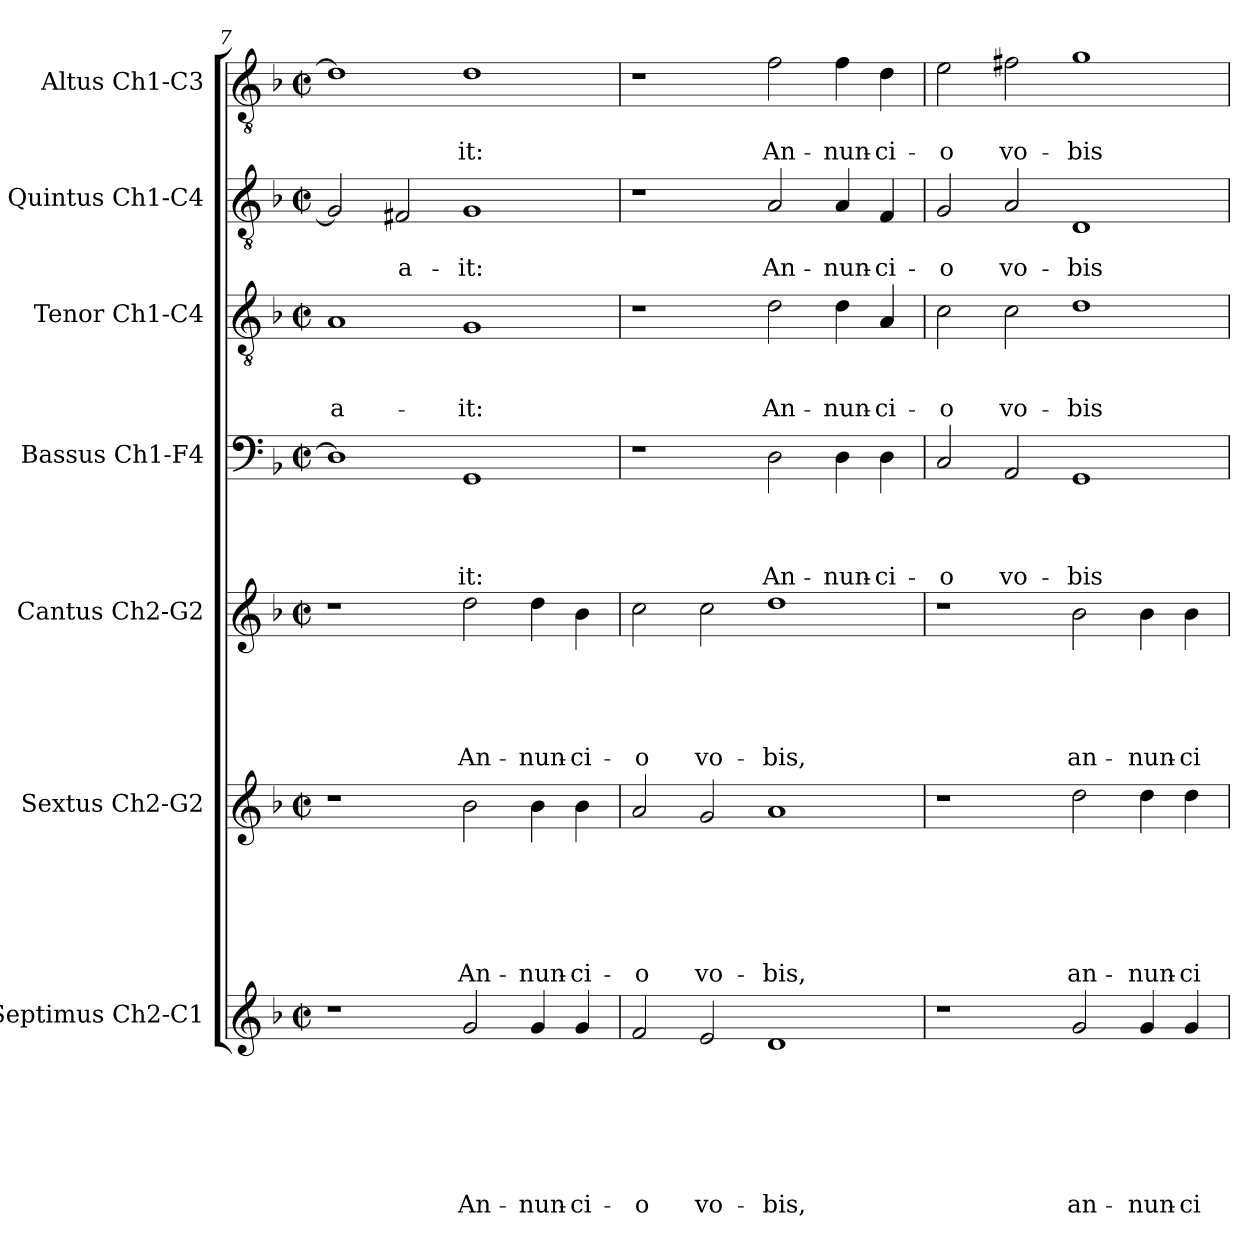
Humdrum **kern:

**kern	**text	**text	**text	**text	**text	**text	**text	**kern	**text	**text	**text	**text	**text	**text	**kern	**text	**text	**text	**text	**text	**kern	**text	**text	**text	**text	**kern	**text	**text	**text	**kern	**text	**text	**kern	**text	**text
*part7	*part7	*part7	*part7	*part7	*part7	*part7	*part7	*part6	*part6	*part6	*part6	*part6	*part6	*part6	*part5	*part5	*part5	*part5	*part5	*part5	*part4	*part4	*part4	*part4	*part4	*part3	*part3	*part3	*part3	*part2	*part2	*part2	*part1	*part1	*part1
*staff7	*staff7	*staff7	*staff7	*staff7	*staff7	*staff7	*staff7	*staff6	*staff6	*staff6	*staff6	*staff6	*staff6	*staff6	*staff5	*staff5	*staff5	*staff5	*staff5	*staff5	*staff4	*staff4	*staff4	*staff4	*staff4	*staff3	*staff3	*staff3	*staff3	*staff2	*staff2	*staff2	*staff1	*staff1	*staff1
*I"Septimus Ch2-C1	*	*	*	*	*	*	*	*I"Sextus Ch2-G2	*	*	*	*	*	*	*I"Cantus Ch2-G2	*	*	*	*	*	*I"Bassus Ch1-F4	*	*	*	*	*I"Tenor Ch1-C4	*	*	*	*I"Quintus Ch1-C4	*	*	*I"Altus Ch1-C3	*	*
*	*	*	*	*	*	*	*	*	*	*	*	*	*	*	*I'C	*	*	*	*	*	*I'B	*	*	*	*	*I'T	*	*	*	*	*	*	*I'A	*	*
*clefG2	*	*	*	*	*	*	*	*clefG2	*	*	*	*	*	*	*clefG2	*	*	*	*	*	*clefF4	*	*	*	*	*clefGv2	*	*	*	*clefGv2	*	*	*clefGv2	*	*
*k[b-]	*	*	*	*	*	*	*	*k[b-]	*	*	*	*	*	*	*k[b-]	*	*	*	*	*	*k[b-]	*	*	*	*	*k[b-]	*	*	*	*k[b-]	*	*	*k[b-]	*	*
*F:	*	*	*	*	*	*	*	*F:	*	*	*	*	*	*	*F:	*	*	*	*	*	*F:	*	*	*	*	*F:	*	*	*	*F:	*	*	*F:	*	*
*M2/2	*	*	*	*	*	*	*	*M2/2	*	*	*	*	*	*	*M2/2	*	*	*	*	*	*M2/2	*	*	*	*	*M2/2	*	*	*	*M2/2	*	*	*M2/2	*	*
*met(c|)	*	*	*	*	*	*	*	*met(c|)	*	*	*	*	*	*	*met(c|)	*	*	*	*	*	*met(c|)	*	*	*	*	*met(c|)	*	*	*	*met(c|)	*	*	*met(c|)	*	*
=7	=7	=7	=7	=7	=7	=7	=7	=7	=7	=7	=7	=7	=7	=7	=7	=7	=7	=7	=7	=7	=7	=7	=7	=7	=7	=7	=7	=7	=7	=7	=7	=7	=7	=7	=7
!	!	!	!	!	!	!	!	!	!	!	!	!	!	!	!	!	!	!	!	!	!	!	!	!	!	!	!	!	!LO:LY:b	!	!	!	!	!	!
1r	.	.	.	.	.	.	.	1r	.	.	.	.	.	.	1r	.	.	.	.	.	1D]	.	.	.	.	1A	.	.	a-	2G/]	.	.	1d]	.	.
!	!	!	!	!	!	!	!	!	!	!	!	!	!	!	!	!	!	!	!	!	!	!	!	!	!	!	!	!	!	!	!	!LO:LY:b	!	!	!
.	.	.	.	.	.	.	.	.	.	.	.	.	.	.	.	.	.	.	.	.	.	.	.	.	.	.	.	.	.	2F#X/	.	a-	.	.	.
!	!	!	!	!	!	!	!LO:LY:b	!	!	!	!	!	!	!LO:LY:b	!	!	!	!	!	!LO:LY:b	!	!	!	!	!LO:LY:b	!	!	!	!LO:LY:b	!	!	!LO:LY:b	!	!	!LO:LY:b
2g/	.	.	.	.	.	.	An-	2b-\	.	.	.	.	.	An-	2dd\	.	.	.	.	An-	1GG	.	.	.	-it:	1G	.	.	-it:	1G	.	-it:	1d	.	-it:
!	!	!	!	!	!	!	!LO:LY:b	!	!	!	!	!	!	!LO:LY:b	!	!	!	!	!	!LO:LY:b	!	!	!	!	!	!	!	!	!	!	!	!	!	!	!
4g/	.	.	.	.	.	.	-nun-	4b-\	.	.	.	.	.	-nun-	4dd\	.	.	.	.	-nun-	.	.	.	.	.	.	.	.	.	.	.	.	.	.	.
!	!	!	!	!	!	!	!LO:LY:b	!	!	!	!	!	!	!LO:LY:b	!	!	!	!	!	!LO:LY:b	!	!	!	!	!	!	!	!	!	!	!	!	!	!	!
4g/	.	.	.	.	.	.	-ci-	4b-\	.	.	.	.	.	-ci-	4b-\	.	.	.	.	-ci-	.	.	.	.	.	.	.	.	.	.	.	.	.	.	.
=8	=8	=8	=8	=8	=8	=8	=8	=8	=8	=8	=8	=8	=8	=8	=8	=8	=8	=8	=8	=8	=8	=8	=8	=8	=8	=8	=8	=8	=8	=8	=8	=8	=8	=8	=8
!	!	!	!	!	!	!	!LO:LY:b	!	!	!	!	!	!	!LO:LY:b	!	!	!	!	!	!LO:LY:b	!	!	!	!	!	!	!	!	!	!	!	!	!	!	!
2f/	.	.	.	.	.	.	-o	2a/	.	.	.	.	.	-o	2cc\	.	.	.	.	-o	1r	.	.	.	.	1r	.	.	.	1r	.	.	1r	.	.
!	!	!	!	!	!	!	!LO:LY:b	!	!	!	!	!	!	!LO:LY:b	!	!	!	!	!	!LO:LY:b	!	!	!	!	!	!	!	!	!	!	!	!	!	!	!
2e/	.	.	.	.	.	.	vo-	2g/	.	.	.	.	.	vo-	2cc\	.	.	.	.	vo-	.	.	.	.	.	.	.	.	.	.	.	.	.	.	.
!	!	!	!	!	!	!	!LO:LY:b	!	!	!	!	!	!	!LO:LY:b	!	!	!	!	!	!LO:LY:b	!	!	!	!	!LO:LY:b	!	!	!	!LO:LY:b	!	!	!LO:LY:b	!	!	!LO:LY:b
1d	.	.	.	.	.	.	-bis,	1a	.	.	.	.	.	-bis,	1dd	.	.	.	.	-bis,	2D\	.	.	.	An-	2d\	.	.	An-	2A/	.	An-	2f\	.	An-
!	!	!	!	!	!	!	!	!	!	!	!	!	!	!	!	!	!	!	!	!	!	!	!	!	!LO:LY:b	!	!	!	!LO:LY:b	!	!	!LO:LY:b	!	!	!LO:LY:b
.	.	.	.	.	.	.	.	.	.	.	.	.	.	.	.	.	.	.	.	.	4D\	.	.	.	-nun-	4d\	.	.	-nun-	4A/	.	-nun-	4f\	.	-nun-
!	!	!	!	!	!	!	!	!	!	!	!	!	!	!	!	!	!	!	!	!	!	!	!	!	!LO:LY:b	!	!	!	!LO:LY:b	!	!	!LO:LY:b	!	!	!LO:LY:b
.	.	.	.	.	.	.	.	.	.	.	.	.	.	.	.	.	.	.	.	.	4D\	.	.	.	-ci-	4A/	.	.	-ci-	4F/	.	-ci-	4d\	.	-ci-
=9	=9	=9	=9	=9	=9	=9	=9	=9	=9	=9	=9	=9	=9	=9	=9	=9	=9	=9	=9	=9	=9	=9	=9	=9	=9	=9	=9	=9	=9	=9	=9	=9	=9	=9	=9
!	!	!	!	!	!	!	!	!	!	!	!	!	!	!	!	!	!	!	!	!	!	!	!	!	!LO:LY:b	!	!	!	!LO:LY:b	!	!	!LO:LY:b	!	!	!LO:LY:b
1r	.	.	.	.	.	.	.	1r	.	.	.	.	.	.	1r	.	.	.	.	.	2C/	.	.	.	-o	2c\	.	.	-o	2G/	.	-o	2e\	.	-o
!	!	!	!	!	!	!	!	!	!	!	!	!	!	!	!	!	!	!	!	!	!	!	!	!	!LO:LY:b	!	!	!	!LO:LY:b	!	!	!LO:LY:b	!	!	!LO:LY:b
.	.	.	.	.	.	.	.	.	.	.	.	.	.	.	.	.	.	.	.	.	2AA/	.	.	.	vo-	2c\	.	.	vo-	2A/	.	vo-	2f#X\	.	vo-
!	!	!	!	!	!	!	!LO:LY:b	!	!	!	!	!	!	!LO:LY:b	!	!	!	!	!	!LO:LY:b	!	!	!	!	!LO:LY:b	!	!	!	!LO:LY:b	!	!	!LO:LY:b	!	!	!LO:LY:b
2g/	.	.	.	.	.	.	an-	2dd\	.	.	.	.	.	an-	2b-\	.	.	.	.	an-	1GG	.	.	.	-bis	1d	.	.	-bis	1D	.	-bis	1g	.	-bis
!	!	!	!	!	!	!	!LO:LY:b	!	!	!	!	!	!	!LO:LY:b	!	!	!	!	!	!LO:LY:b	!	!	!	!	!	!	!	!	!	!	!	!	!	!	!
4g/	.	.	.	.	.	.	-nun-	4dd\	.	.	.	.	.	-nun-	4b-\	.	.	.	.	-nun-	.	.	.	.	.	.	.	.	.	.	.	.	.	.	.
!	!	!	!	!	!	!	!LO:LY:b	!	!	!	!	!	!	!LO:LY:b	!	!	!	!	!	!LO:LY:b	!	!	!	!	!	!	!	!	!	!	!	!	!	!	!
4g/	.	.	.	.	.	.	-ci-	4dd\	.	.	.	.	.	-ci-	4b-\	.	.	.	.	-ci-	.	.	.	.	.	.	.	.	.	.	.	.	.	.	.
=	=	=	=	=	=	=	=	=	=	=	=	=	=	=	=	=	=	=	=	=	=	=	=	=	=	=	=	=	=	=	=	=	=	=	=
*-	*-	*-	*-	*-	*-	*-	*-	*-	*-	*-	*-	*-	*-	*-	*-	*-	*-	*-	*-	*-	*-	*-	*-	*-	*-	*-	*-	*-	*-	*-	*-	*-	*-	*-	*-
